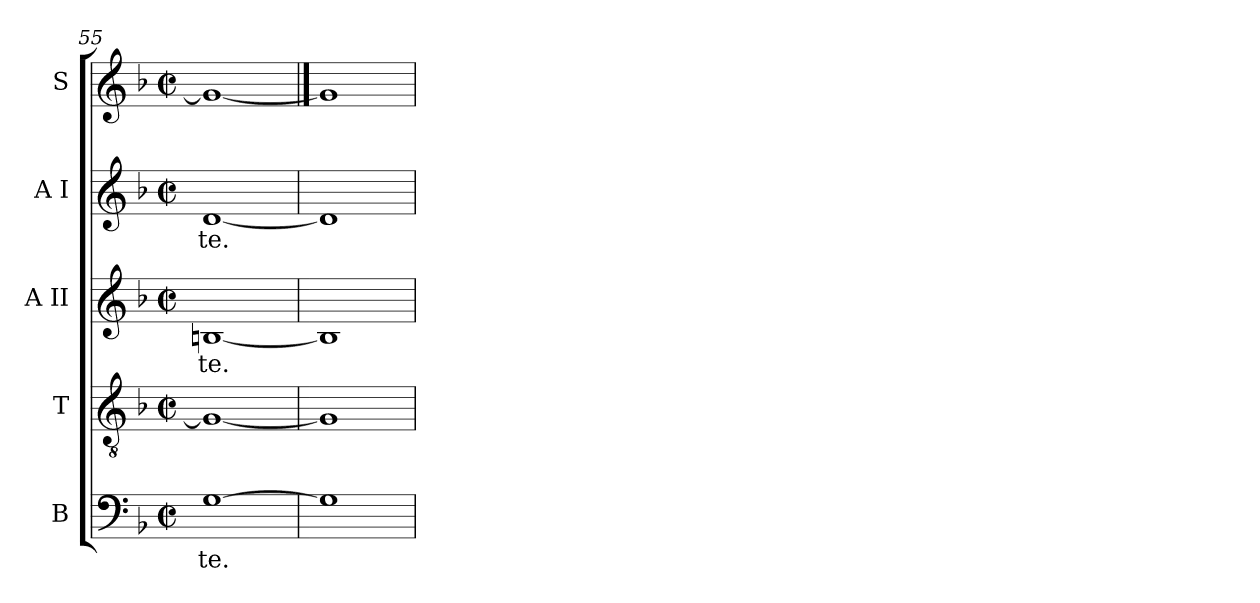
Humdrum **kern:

**kern	**text	**kern	**kern	**text	**kern	**text	**kern
*part5	*part5	*part4	*part3	*part3	*part2	*part2	*part1
*staff5	*staff5	*staff4	*staff3	*staff3	*staff2	*staff2	*staff1
*I"B	*	*I"T	*I"A II	*	*I"A I	*	*I"S
*clefF4	*	*clefGv2	*clefG2	*	*clefG2	*	*clefG2
*k[b-]	*	*k[b-]	*k[b-]	*	*k[b-]	*	*k[b-]
*F:	*	*F:	*F:	*	*F:	*	*F:
*M2/2	*	*M2/2	*M2/2	*	*M2/2	*	*M2/2
*met(c|)	*	*met(c|)	*met(c|)	*	*met(c|)	*	*met(c|)
=55	=55	=55	=55	=55	=55	=55	=55
!	!LO:LY:b:cj	!	!	!LO:LY:b:cj	!	!LO:LY:b:cj	!
[1G	te.	1G_	[1Bn	te.	[1d	te.	1g_
=56	==56	=56	=56	==56	=56	==56	==56
1G]	.	1G]	1B]	.	1d]	.	1g]
=	=	=	=	=	=	=	=
*-	*-	*-	*-	*-	*-	*-	*-
